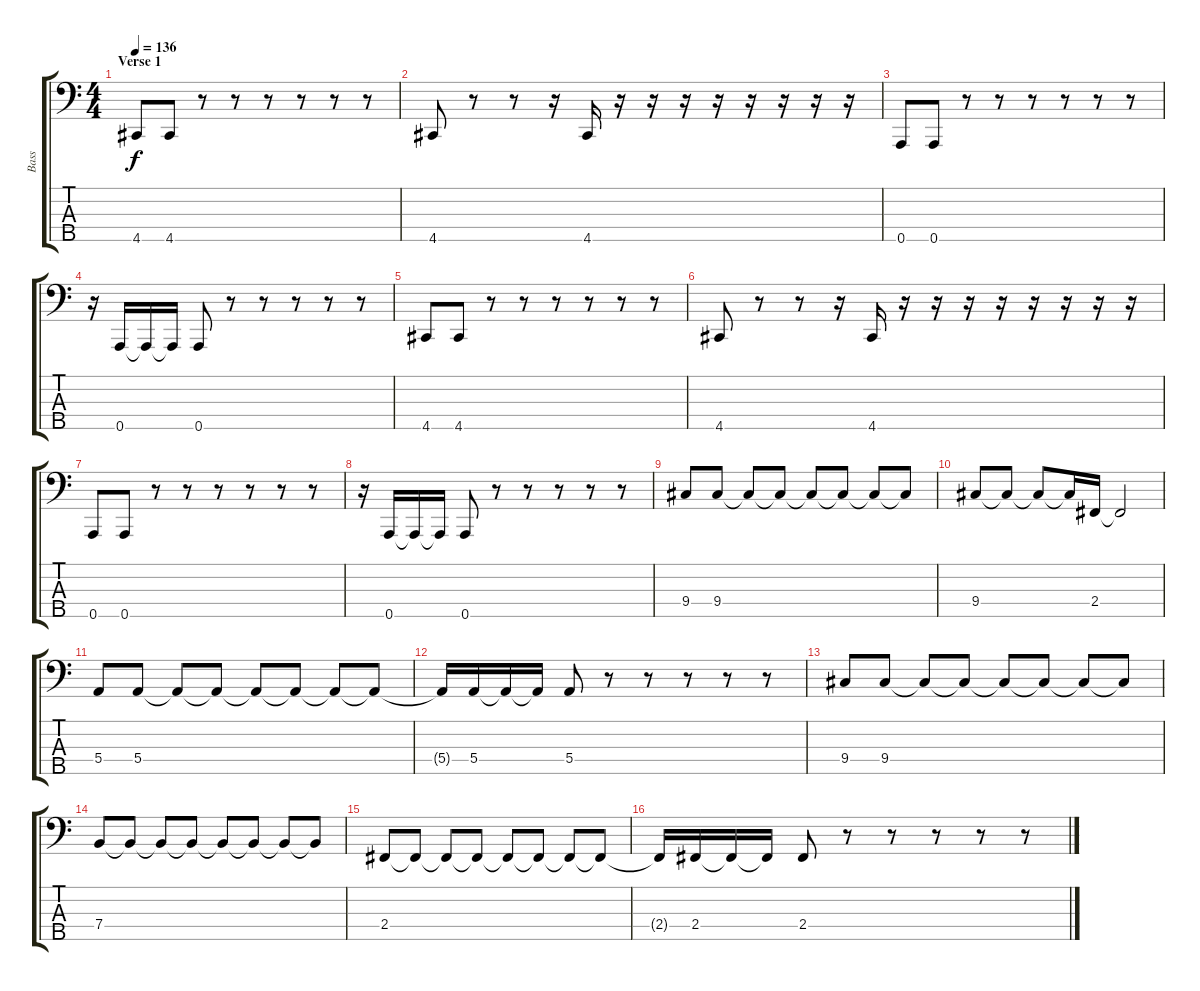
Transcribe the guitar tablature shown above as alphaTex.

\track ("Bass" "Bass") {instrument slapbass1}
\staff {score tabs}
\tuning (G2 D2 A1 E1 A0) {hide}
\ts (4 4)
\section ("" "Verse 1")
\tempo 136
\clef f4
\ks c
4.5.8{dy f} 4.5.8 r.8 r.8 r.8 r.8 r.8 r.8 |
4.5.8 r.8 r.8 r.16 4.5.16 r.16 r.16 r.16 r.16 r.16 r.16 r.16 r.16 |
0.5.8 0.5.8 r.8 r.8 r.8 r.8 r.8 r.8 |
r.16 0.5.16 0.5{t}.16 0.5{t}.16 0.5.8 r.8 r.8 r.8 r.8 r.8 |
4.5.8 4.5.8 r.8 r.8 r.8 r.8 r.8 r.8 |
4.5.8 r.8 r.8 r.16 4.5.16 r.16 r.16 r.16 r.16 r.16 r.16 r.16 r.16 |
0.5.8 0.5.8 r.8 r.8 r.8 r.8 r.8 r.8 |
r.16 0.5.16 0.5{t}.16 0.5{t}.16 0.5.8 r.8 r.8 r.8 r.8 r.8 |
9.4.8 9.4.8 9.4{t}.8 9.4{t}.8 9.4{t}.8 9.4{t}.8 9.4{t}.8 9.4{t}.8 |
9.4.8 9.4{t}.8 9.4{t}.8 9.4{t}.16 2.4.16 2.4{t}.2 |
5.4.8 5.4.8 5.4{t}.8 5.4{t}.8 5.4{t}.8 5.4{t}.8 5.4{t}.8 5.4{t}.8 |
5.4{t}.16 5.4.16 5.4{t}.16 5.4{t}.16 5.4.8 r.8 r.8 r.8 r.8 r.8 |
9.4.8 9.4.8 9.4{t}.8 9.4{t}.8 9.4{t}.8 9.4{t}.8 9.4{t}.8 9.4{t}.8 |
7.4.8 7.4{t}.8 7.4{t}.8 7.4{t}.8 7.4{t}.8 7.4{t}.8 7.4{t}.8 7.4{t}.8 |
2.4.8 2.4{t}.8 2.4{t}.8 2.4{t}.8 2.4{t}.8 2.4{t}.8 2.4{t}.8 2.4{t}.8 |
2.4{t}.16 2.4.16 2.4{t}.16 2.4{t}.16 2.4.8 r.8 r.8 r.8 r.8 r.8
